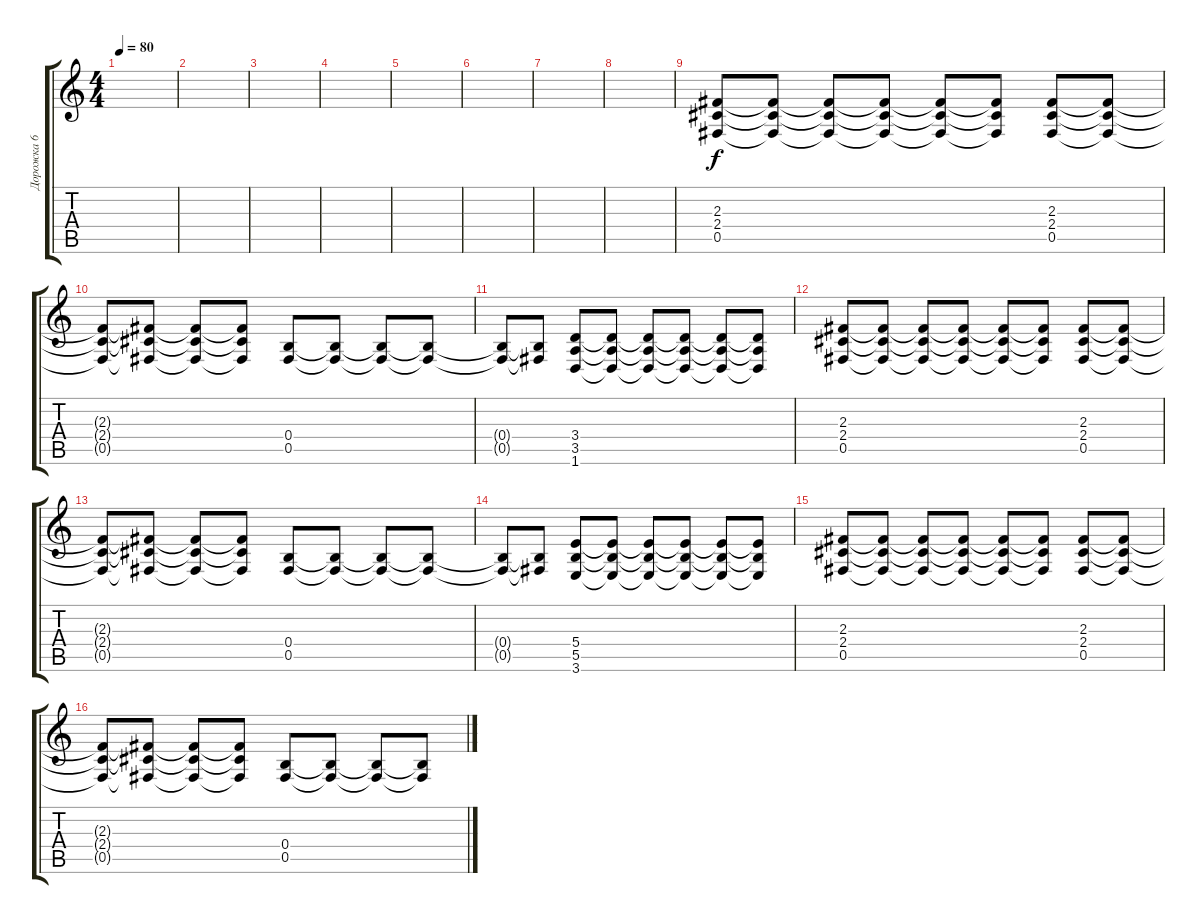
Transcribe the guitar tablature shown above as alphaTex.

\track ("Дорожка 6" "Дорожка 6") {instrument overdrivenguitar}
\staff {score tabs}
\tuning (Db4 Ab3 E3 B2 Gb2 Db2) {hide}
\ts (4 4)
\tempo 80
\clef g2
\ks c
|
|
|
|
|
|
|
|
(2.3 2.4 0.5).8 (2.3{t} 2.4{t} 0.5{t}).8 (2.3{t} 2.4{t} 0.5{t}).8 (2.3{t} 2.4{t} 0.5{t}).8 (2.3{t} 2.4{t} 0.5{t}).8 (2.3{t} 2.4{t} 0.5{t}).8 (2.3 2.4 0.5).8 (2.3{t} 2.4{t} 0.5{t}).8 |
(2.3{t} 2.4{t} 0.5{t}).8 (2.3{t} 2.4{t} 0.5{t}).8 (2.3{t} 2.4{t} 0.5{t}).8 (2.3{t} 2.4{t} 0.5{t}).8 (0.4 0.5).8 (0.4{t} 0.5{t}).8 (0.4{t} 0.5{t}).8 (0.4{t} 0.5{t}).8 |
(0.4{t} 0.5{t}).8 (0.4{t} 0.5{t}).8 (3.4 3.5 1.6).8 (3.4{t} 3.5{t} 1.6{t}).8 (3.4{t} 3.5{t} 1.6{t}).8 (3.4{t} 3.5{t} 1.6{t}).8 (3.4{t} 3.5{t} 1.6{t}).8 (3.4{t} 3.5{t} 1.6{t}).8 |
(2.3 2.4 0.5).8 (2.3{t} 2.4{t} 0.5{t}).8 (2.3{t} 2.4{t} 0.5{t}).8 (2.3{t} 2.4{t} 0.5{t}).8 (2.3{t} 2.4{t} 0.5{t}).8 (2.3{t} 2.4{t} 0.5{t}).8 (2.3 2.4 0.5).8 (2.3{t} 2.4{t} 0.5{t}).8 |
(2.3{t} 2.4{t} 0.5{t}).8 (2.3{t} 2.4{t} 0.5{t}).8 (2.3{t} 2.4{t} 0.5{t}).8 (2.3{t} 2.4{t} 0.5{t}).8 (0.4 0.5).8 (0.4{t} 0.5{t}).8 (0.4{t} 0.5{t}).8 (0.4{t} 0.5{t}).8 |
(0.4{t} 0.5{t}).8 (0.4{t} 0.5{t}).8 (5.4 5.5 3.6).8 (5.4{t} 5.5{t} 3.6{t}).8 (5.4{t} 5.5{t} 3.6{t}).8 (5.4{t} 5.5{t} 3.6{t}).8 (5.4{t} 5.5{t} 3.6{t}).8 (5.4{t} 5.5{t} 3.6{t}).8 |
(2.3 2.4 0.5).8 (2.3{t} 2.4{t} 0.5{t}).8 (2.3{t} 2.4{t} 0.5{t}).8 (2.3{t} 2.4{t} 0.5{t}).8 (2.3{t} 2.4{t} 0.5{t}).8 (2.3{t} 2.4{t} 0.5{t}).8 (2.3 2.4 0.5).8 (2.3{t} 2.4{t} 0.5{t}).8 |
(2.3{t} 2.4{t} 0.5{t}).8 (2.3{t} 2.4{t} 0.5{t}).8 (2.3{t} 2.4{t} 0.5{t}).8 (2.3{t} 2.4{t} 0.5{t}).8 (0.4 0.5).8 (0.4{t} 0.5{t}).8 (0.4{t} 0.5{t}).8 (0.4{t} 0.5{t}).8
